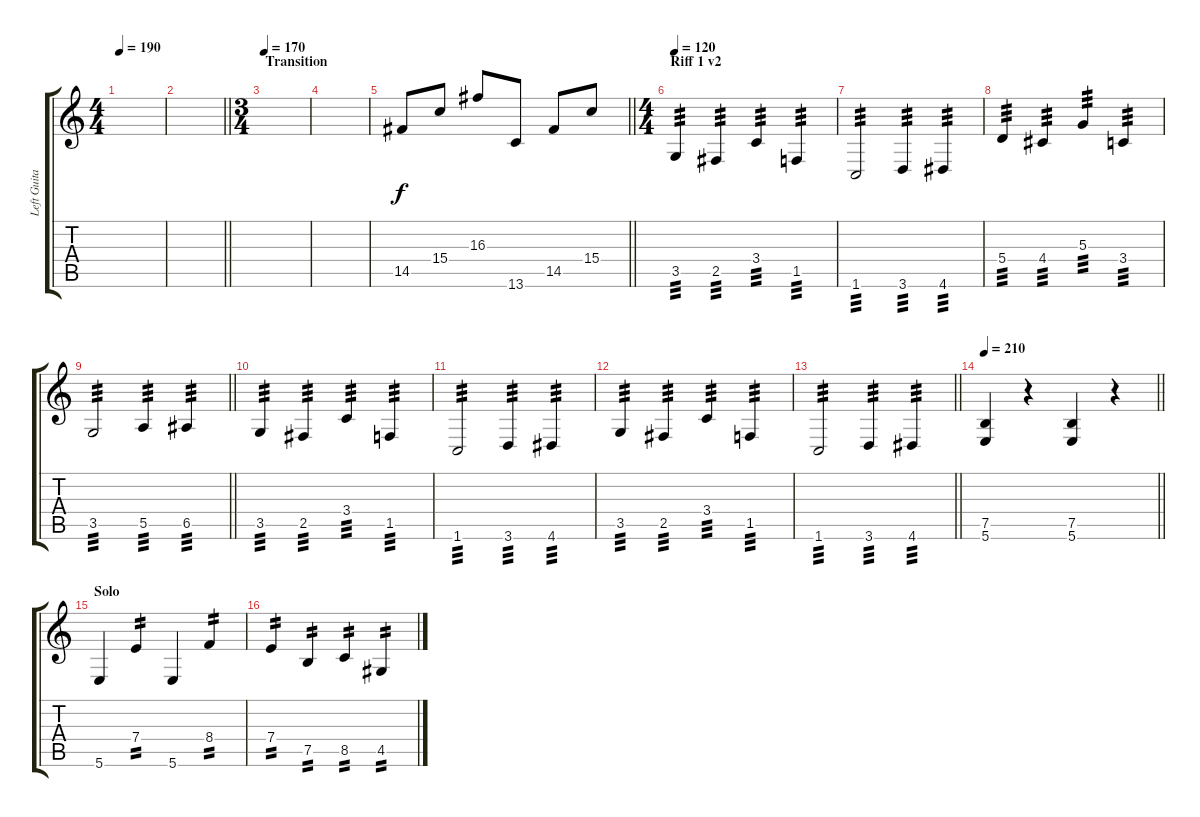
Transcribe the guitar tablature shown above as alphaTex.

\track ("Left Guitar" "Left Guita") {instrument distortionguitar}
\staff {score tabs}
\tuning (B3 Gb3 D3 A2 E2 B1) {hide}
\ts (4 4)
\tempo 190
\clef g2
\ks c
|
\barLineRight lightlight
|
\ts (3 4)
\section ("" "Transition")
\tempo 170
|
|
\barLineRight lightlight
14.5.8 15.4.8 16.3.8 13.6.8 14.5.8 15.4.8 |
\ts (4 4)
\section ("" "Riff 1 v2")
\tempo 120
3.5.4{tp 3} 2.5.4{tp 3} 3.4.4{tp 3} 1.5.4{tp 3} |
1.6.2{tp 3} 3.6.4{tp 3} 4.6.4{tp 3} |
5.4.4{tp 3} 4.4.4{tp 3} 5.3.4{tp 3} 3.4.4{tp 3} |
\barLineRight lightlight
3.5.2{tp 3} 5.5.4{tp 3} 6.5.4{tp 3} |
\section ("" "")
3.5.4{tp 3} 2.5.4{tp 3} 3.4.4{tp 3} 1.5.4{tp 3} |
1.6.2{tp 3} 3.6.4{tp 3} 4.6.4{tp 3} |
3.5.4{tp 3} 2.5.4{tp 3} 3.4.4{tp 3} 1.5.4{tp 3} |
\barLineRight lightlight
1.6.2{tp 3} 3.6.4{tp 3} 4.6.4{tp 3} |
\section ("" "")
\tempo 210
\barLineRight lightlight
(7.5 5.6).4 r.4 (7.5 5.6).4 r.4 |
\section ("" "Solo")
5.6.4 7.4.4{tp 2} 5.6.4 8.4.4{tp 2} |
7.4.4{tp 2} 7.5.4{tp 2} 8.5.4{tp 2} 4.5.4{tp 2}
